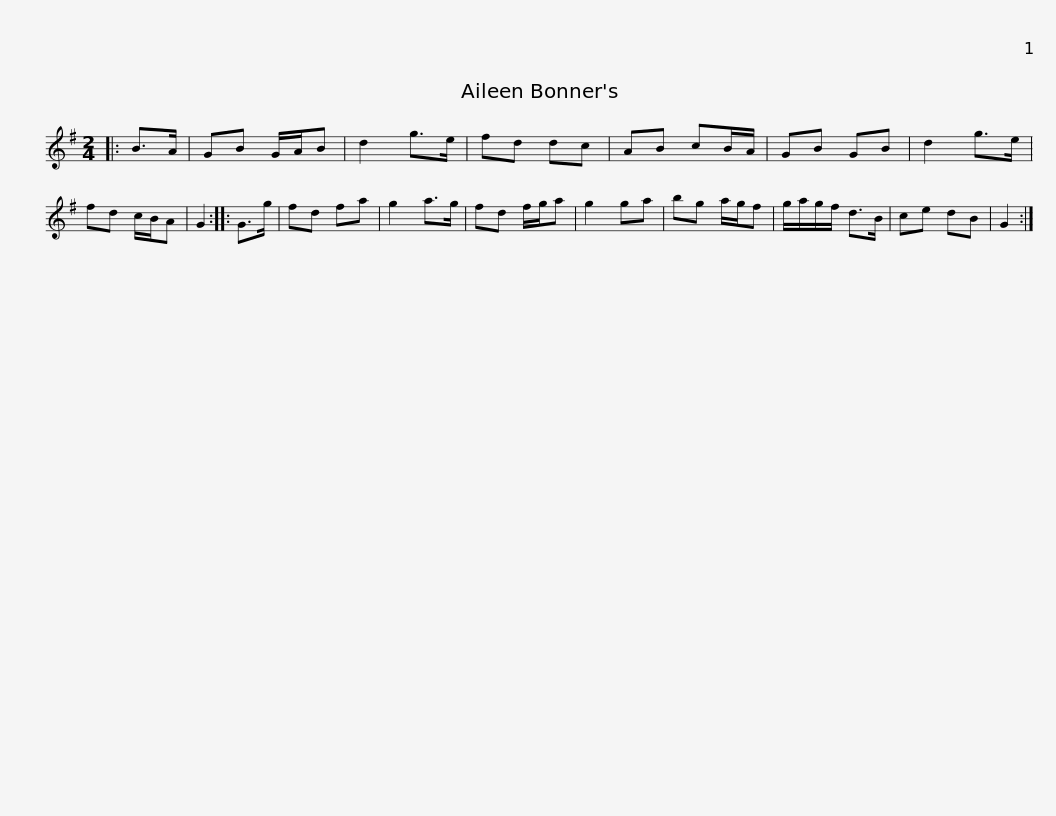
X:1
L:1/8
M:2/4
I:linebreak $
K:G
V:1 treble
V:1
|: B>A | GB G/A/B | d2 g>e | fd dc | AB cB/A/ | %5
 GB GB | d2 g>e | fd c/B/A | G2 :: G>g | %10
 fd fa |$ g2 a>g | fd f/g/a | g2 ga | bg a/g/f | %15
 g/a/g/f/ d>B | ce dB | G2 :| %18
